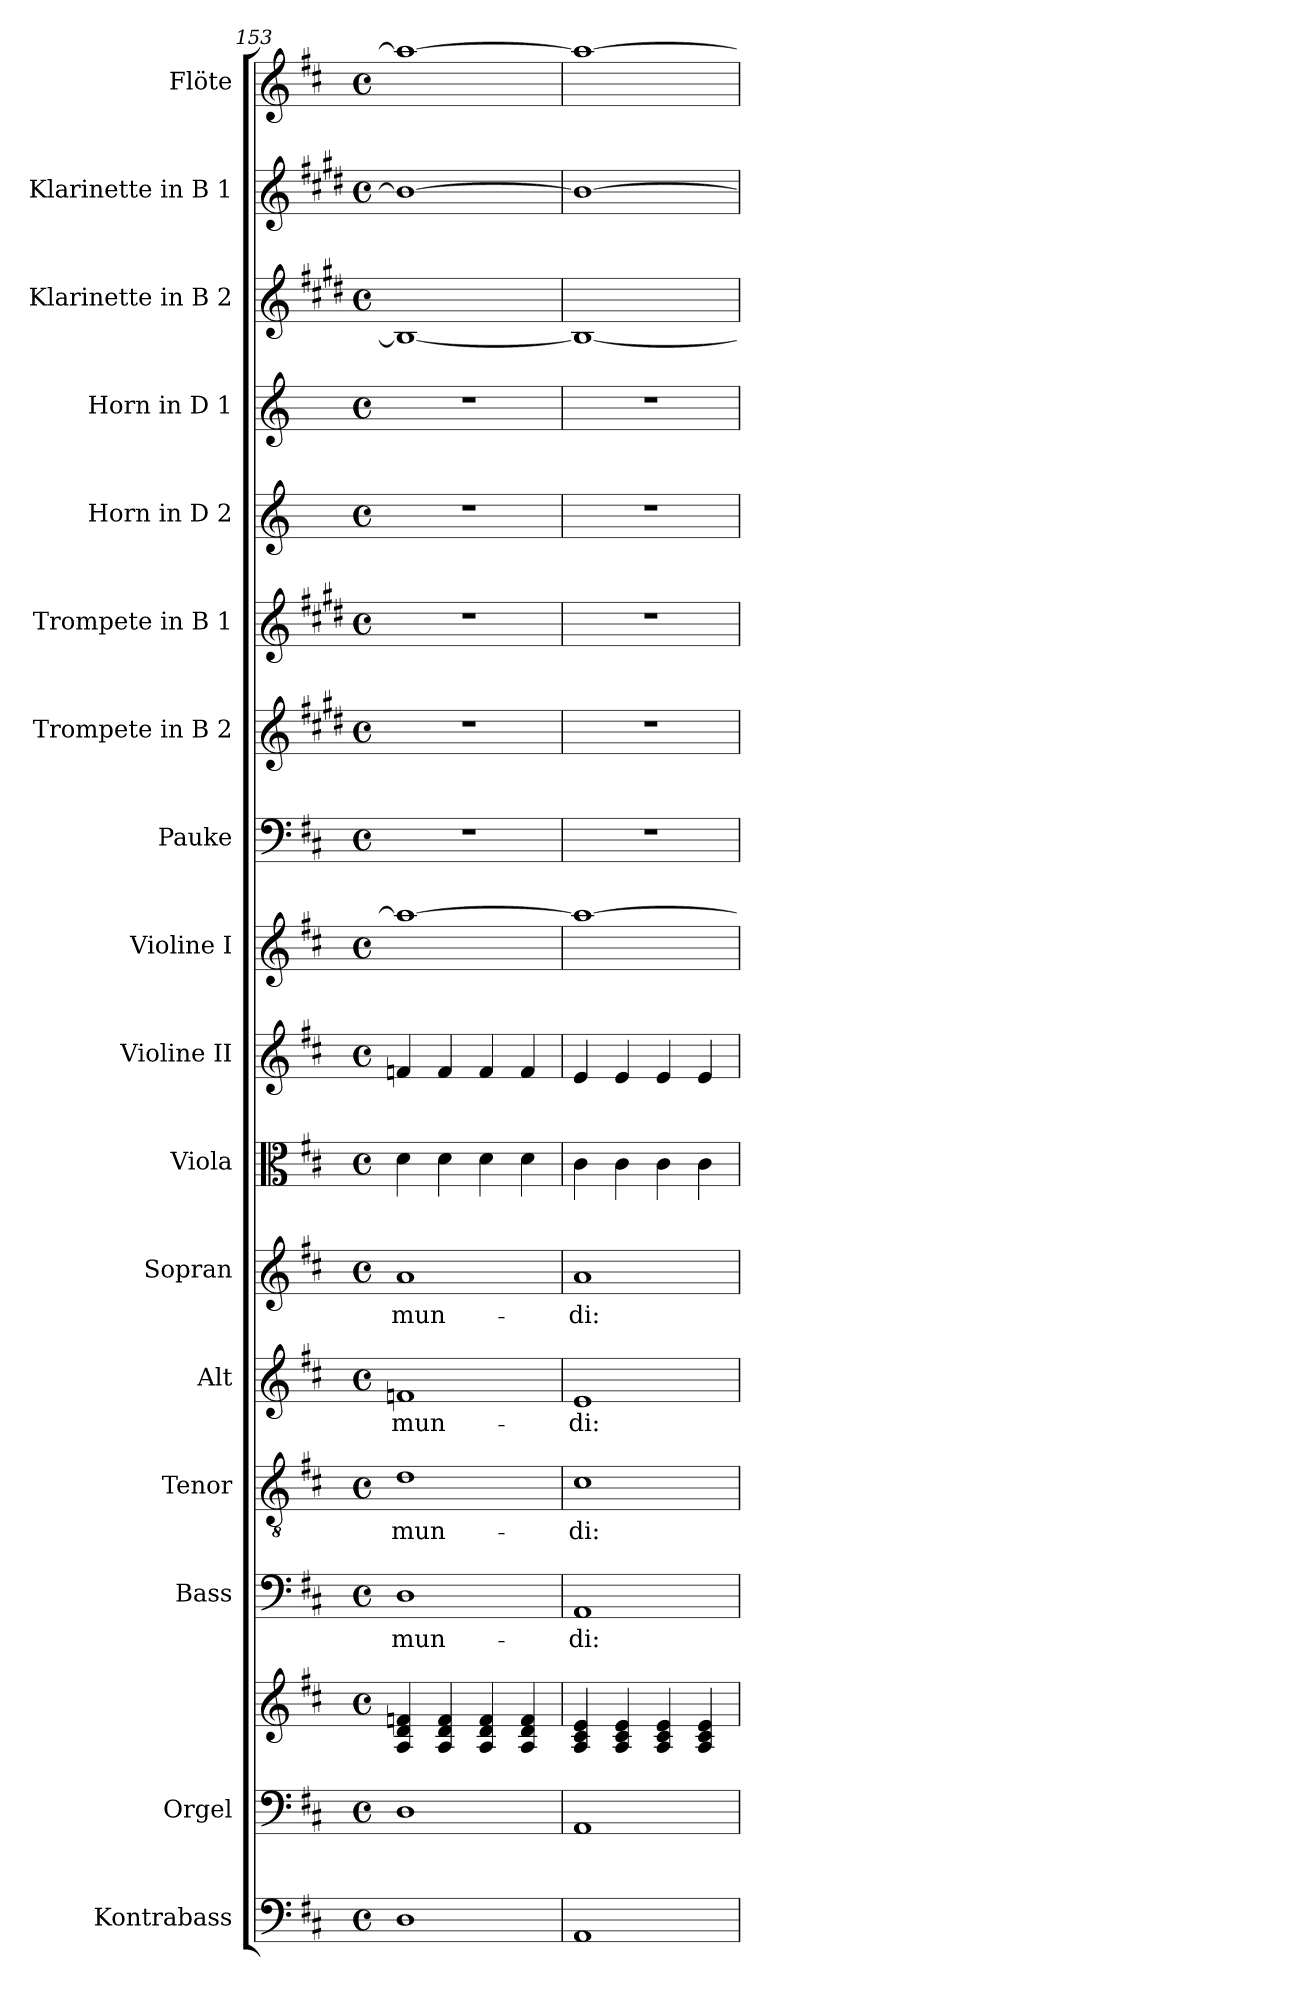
**kern	**kern	**kern	**kern	**text	**kern	**text	**kern	**text	**kern	**text	**kern	**kern	**kern	**kern	**kern	**kern	**kern	**kern	**kern	**kern	**kern
*part17	*part16	*part16	*part15	*part15	*part14	*part14	*part13	*part13	*part12	*part12	*part11	*part10	*part9	*part8	*part7	*part6	*part5	*part4	*part3	*part2	*part1
*staff18	*staff17	*staff16	*staff15	*staff15	*staff14	*staff14	*staff13	*staff13	*staff12	*staff12	*staff11	*staff10	*staff9	*staff8	*staff7	*staff6	*staff5	*staff4	*staff3	*staff2	*staff1
*I"Kontrabass	*I"Orgel	*	*I"Bass	*	*I"Tenor	*	*I"Alt	*	*I"Sopran	*	*I"Viola	*I"Violine II	*I"Violine I	*I"Pauke	*I"Trompete in B 2	*I"Trompete in B 1	*I"Horn in D 2	*I"Horn in D 1	*I"Klarinette in B 2	*I"Klarinette in B 1	*I"Flöte
*I'Kb.	*I'Org.	*	*I'B	*	*I'T	*	*I'A	*	*I'S	*	*I'Vla.	*I'Vl. II	*I'Vl. I	*I'Pk.	*I'Trp. 2	*I'Trp. 1	*I'Hrn. 2	*I'Hrn. 1	*I'Kl. 2	*I'Kl. 1	*I'Fl.
*clefF4	*clefF4	*clefG2	*clefF4	*	*clefGv2	*	*clefG2	*	*clefG2	*	*clefC3	*clefG2	*clefG2	*clefF4	*clefG2	*clefG2	*clefG2	*clefG2	*clefG2	*clefG2	*clefG2
*ITrd7c12	*	*	*	*	*	*	*	*	*	*	*	*	*	*	*ITrd1c2	*ITrd1c2	*ITrd-1c-2	*ITrd-1c-2	*ITrd1c2	*ITrd1c2	*
*k[f#c#]	*k[f#c#]	*k[f#c#]	*k[f#c#]	*	*k[f#c#]	*	*k[f#c#]	*	*k[f#c#]	*	*k[f#c#]	*k[f#c#]	*k[f#c#]	*k[f#c#]	*k[f#c#]	*k[f#c#]	*k[f#c#]	*k[f#c#]	*k[f#c#]	*k[f#c#]	*k[f#c#]
*D:	*D:	*D:	*D:	*	*D:	*	*D:	*	*D:	*	*D:	*D:	*D:	*D:	*D:	*D:	*D:	*D:	*D:	*D:	*D:
*M4/4	*M4/4	*M4/4	*M4/4	*	*M4/4	*	*M4/4	*	*M4/4	*	*M4/4	*M4/4	*M4/4	*M4/4	*M4/4	*M4/4	*M4/4	*M4/4	*M4/4	*M4/4	*M4/4
*met(c)	*met(c)	*met(c)	*met(c)	*	*met(c)	*	*met(c)	*	*met(c)	*	*met(c)	*met(c)	*met(c)	*met(c)	*met(c)	*met(c)	*met(c)	*met(c)	*met(c)	*met(c)	*met(c)
=153	=153	=153	=153	=153	=153	=153	=153	=153	=153	=153	=153	=153	=153	=153	=153	=153	=153	=153	=153	=153	=153
!	!	!	!	!LO:LY:b	!	!LO:LY:b	!	!LO:LY:b	!	!LO:LY:b	!	!	!	!	!	!	!	!	!	!	!
1DD	1D	4A/ 4d/ 4fn/	1D	mun-	1d	mun-	1fn	mun-	1a	mun-	4d\	4fn/	1aa_	1r	1r	1r	1r	1r	1A_	1a_	1aa_
.	.	4A/ 4d/ 4f/	.	.	.	.	.	.	.	.	4d\	4f/	.	.	.	.	.	.	.	.	.
.	.	4A/ 4d/ 4f/	.	.	.	.	.	.	.	.	4d\	4f/	.	.	.	.	.	.	.	.	.
.	.	4A/ 4d/ 4f/	.	.	.	.	.	.	.	.	4d\	4f/	.	.	.	.	.	.	.	.	.
=154	=154	=154	=154	=154	=154	=154	=154	=154	=154	=154	=154	=154	=154	=154	=154	=154	=154	=154	=154	=154	=154
!	!	!	!	!LO:LY:b	!	!LO:LY:b	!	!LO:LY:b	!	!LO:LY:b	!	!	!	!	!	!	!	!	!	!	!
1AAA	1AA	4A/ 4c#/ 4e/	1AA	-di:	1c#	-di:	1e	-di:	1a	-di:	4c#\	4e/	1aa_	1r	1r	1r	1r	1r	1A_	1a_	1aa_
.	.	4A/ 4c#/ 4e/	.	.	.	.	.	.	.	.	4c#\	4e/	.	.	.	.	.	.	.	.	.
.	.	4A/ 4c#/ 4e/	.	.	.	.	.	.	.	.	4c#\	4e/	.	.	.	.	.	.	.	.	.
.	.	4A/ 4c#/ 4e/	.	.	.	.	.	.	.	.	4c#\	4e/	.	.	.	.	.	.	.	.	.
=	=	=	=	=	=	=	=	=	=	=	=	=	=	=	=	=	=	=	=	=	=
*-	*-	*-	*-	*-	*-	*-	*-	*-	*-	*-	*-	*-	*-	*-	*-	*-	*-	*-	*-	*-	*-
